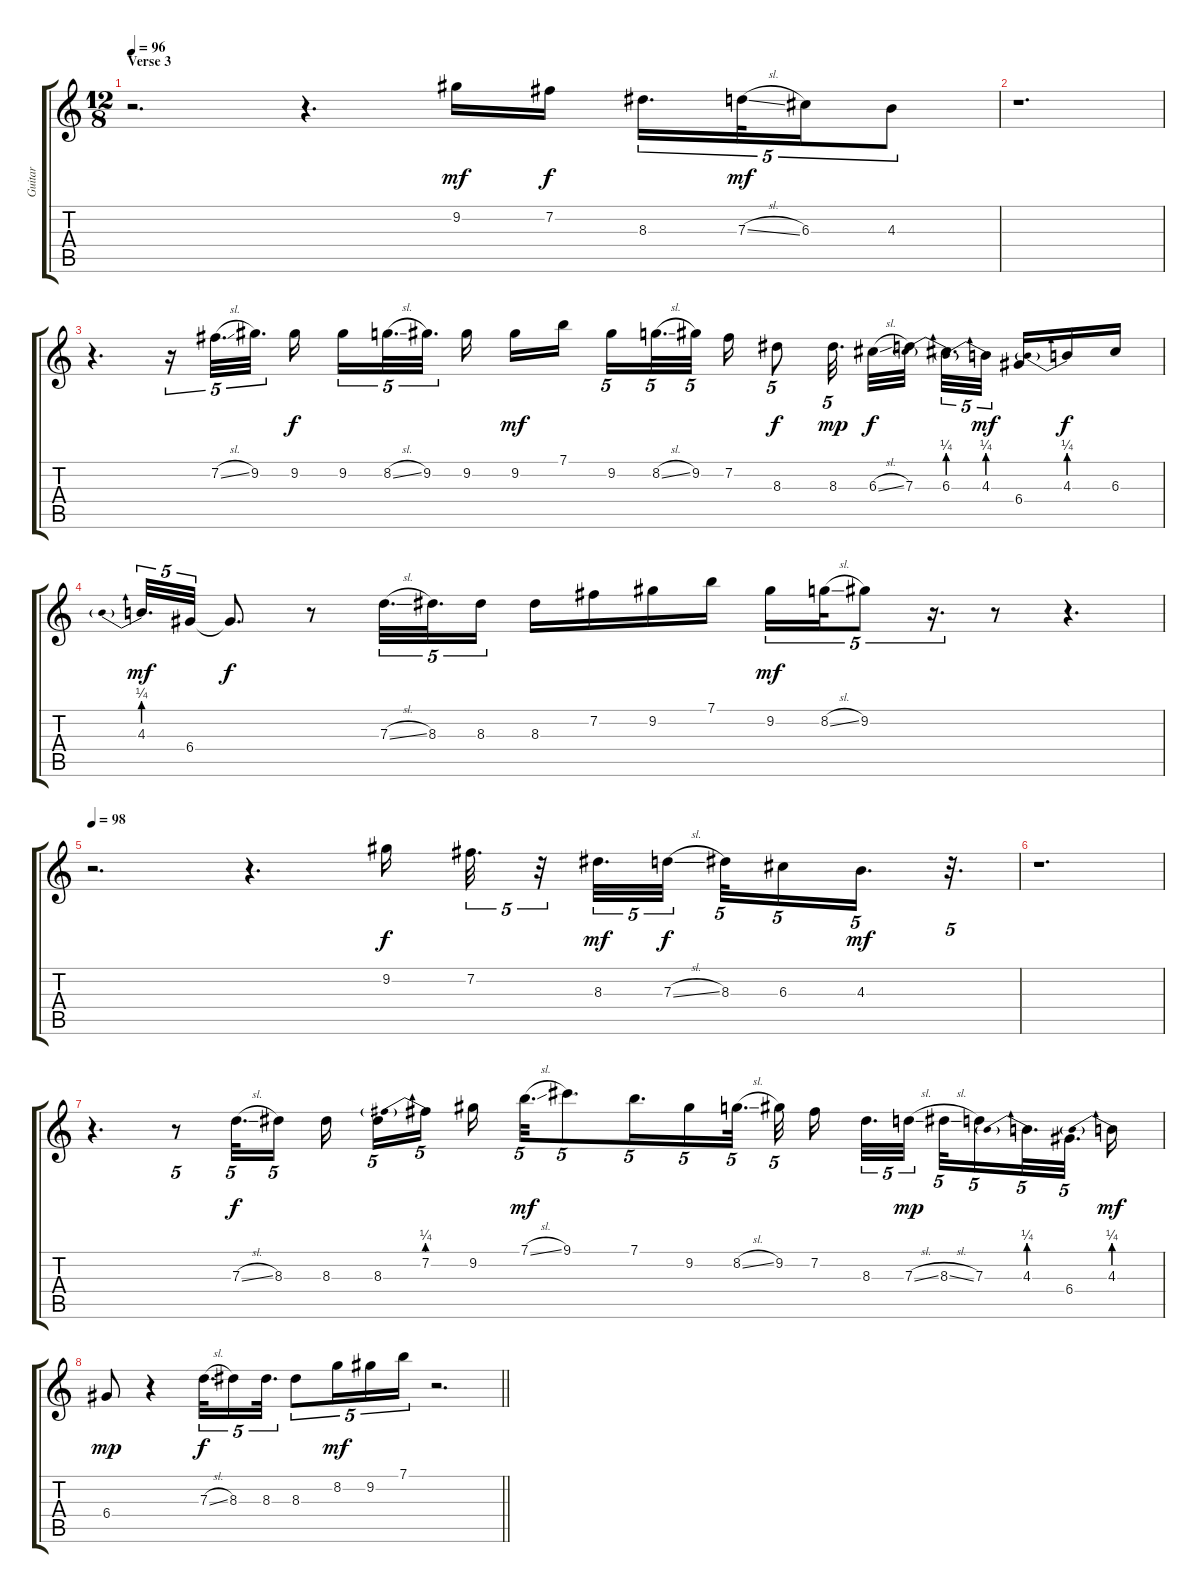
\track ("Guitar" "Guitar") {instrument distortionguitar}
\staff {score tabs}
\tuning (E4 B3 G3 D3 A2 E2) {hide}
\ts (12 8)
\section ("" "Verse 3")
\tempo 96
\clef g2
\ks c
r.2{d dy mf} r.4{d} 9.2.16 7.2.16{dy f beam splitsecondary} 8.3.16{d tu (5 4)} 7.3{sl}.32{tu (5 4) dy mf} 6.3.16{tu (5 4)} 4.3.8{tu (5 4)} |
r.1{d} |
r.4{d} r.16{tu (5 4)} 7.2{sl}.32{d tu (5 4)} 9.2.32{d tu (5 4) beam splitsecondary} 9.2.16{dy f beam splitsecondary} 9.2.16{tu (5 4)} 8.2{sl}.32{d tu (5 4)} 9.2.32{d tu (5 4) beam splitsecondary} 9.2.16 9.2.16{dy mf} 7.1.16{beam splitsecondary} 9.2.16{tu (5 4)} 8.2{sl}.32{d tu (5 4)} 9.2.32{tu (5 4) beam splitsecondary} 7.2.16 8.3.8{tu (5 4) dy f} 8.3.32{d tu (5 4) dy mp beam splitsecondary} 6.3{sl}.32{dy f} 7.3.32{beam splitsecondary} 6.3{be (prebend 0 1 60 1)}.32{d tu (5 4)} 4.3{be (prebend 0 1 60 1)}.32{tu (5 4) dy mf beam splitsecondary} 6.4.16 4.3{be (prebend 0 1 60 1)}.16{dy f} 6.3.16 |
4.3{be (prebend 0 1 60 1)}.32{d tu (5 4) dy mf} 6.4.32{tu (5 4)} 6.4{t}.8{d dy f} r.8 7.3{sl}.32{d tu (5 4)} 8.3.32{d tu (5 4)} 8.3.16{tu (5 4) beam splitsecondary} 8.3.16 7.2.16 9.2.16 7.1.16 9.2.16{tu (5 4) dy mf} 8.2{sl}.32{tu (5 4)} 9.2.8{tu (5 4)} r.16{d tu (5 4)} r.8 r.4{d} |
\tempo 98
r.2{d} r.4{d} 9.2.16{dy f} 7.2.32{d tu (5 4)} r.32{tu (5 4)} 8.3.32{d tu (5 4) dy mf} 7.3{sl}.32{tu (5 4) dy f} 8.3.32{tu (5 4)} 6.3.16{tu (5 4)} 4.3.16{d tu (5 4) dy mf} r.32{d tu (5 4)} |
r.1{d} |
r.4{d} r.8{tu (5 4)} 7.3{sl}.32{d tu (5 4) dy f} 8.3.16{tu (5 4) beam splitsecondary} 8.3.16{beam splitsecondary} 8.3.16{tu (5 4)} 7.2{be (prebend 0 1 60 1)}.16{tu (5 4) beam splitsecondary} 9.2.16 7.1{sl}.32{d tu (5 4) dy mf} 9.1.8{d tu (5 4)} 7.1.16{d tu (5 4)} 9.2.16{tu (5 4)} 8.2{sl}.32{d tu (5 4)} 9.2.32{tu (5 4) beam splitsecondary} 7.2.16{beam splitsecondary} 8.3.32{d tu (5 4)} 7.3{sl}.32{tu (5 4) dy mp} 8.3{sl}.32{tu (5 4)} 7.3.16{tu (5 4)} 4.3{be (prebend 0 1 60 1)}.32{d tu (5 4)} 6.4.32{d tu (5 4) beam splitsecondary} 4.3{be (prebend 0 1 60 1)}.16{dy mf} |
\barLineRight lightlight
6.4.8{dy mp} r.4 7.3{sl}.32{d tu (5 4) dy f} 8.3.16{tu (5 4)} 8.3.32{d tu (5 4)} 8.3.8{tu (5 4)} 8.2.16{tu (5 4) dy mf} 9.2.16{tu (5 4)} 7.1.16{tu (5 4)} r.2{d}
